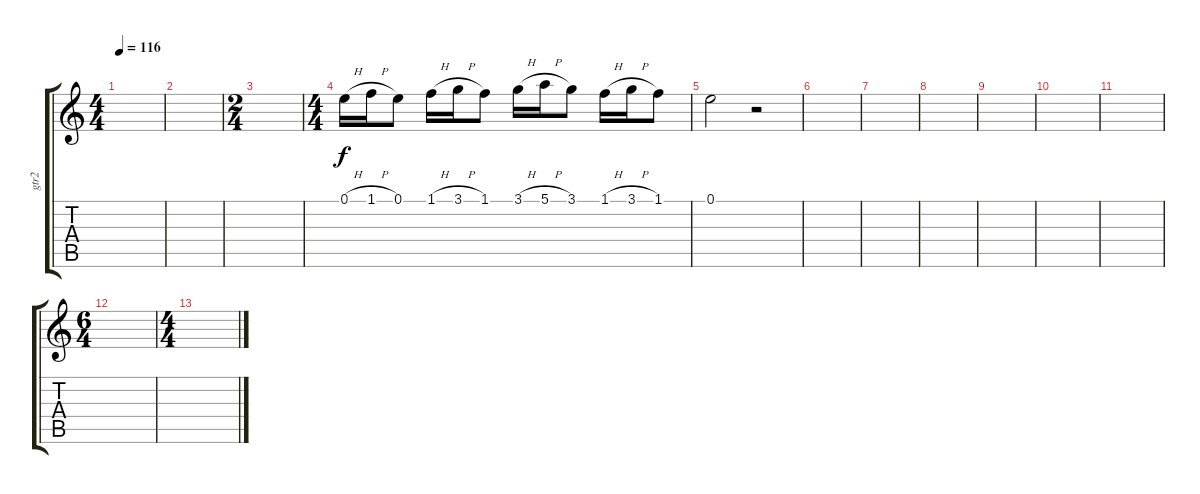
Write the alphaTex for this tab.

\track ("gtr2" "gtr2") {instrument acousticguitarsteel}
\staff {score tabs}
\tuning (E4 B3 G3 D3 A2 E2) {hide}
\ts (4 4)
\tempo 116
\clef g2
\ks c
|
|
\ts (2 4)
|
\ts (4 4)
0.1{h}.16 1.1{h}.16 0.1.8 1.1{h}.16 3.1{h}.16 1.1.8 3.1{h}.16 5.1{h}.16 3.1.8 1.1{h}.16 3.1{h}.16 1.1.8 |
0.1.2 r.2 |
|
|
|
|
|
|
\ts (6 4)
|
\ts (4 4)
